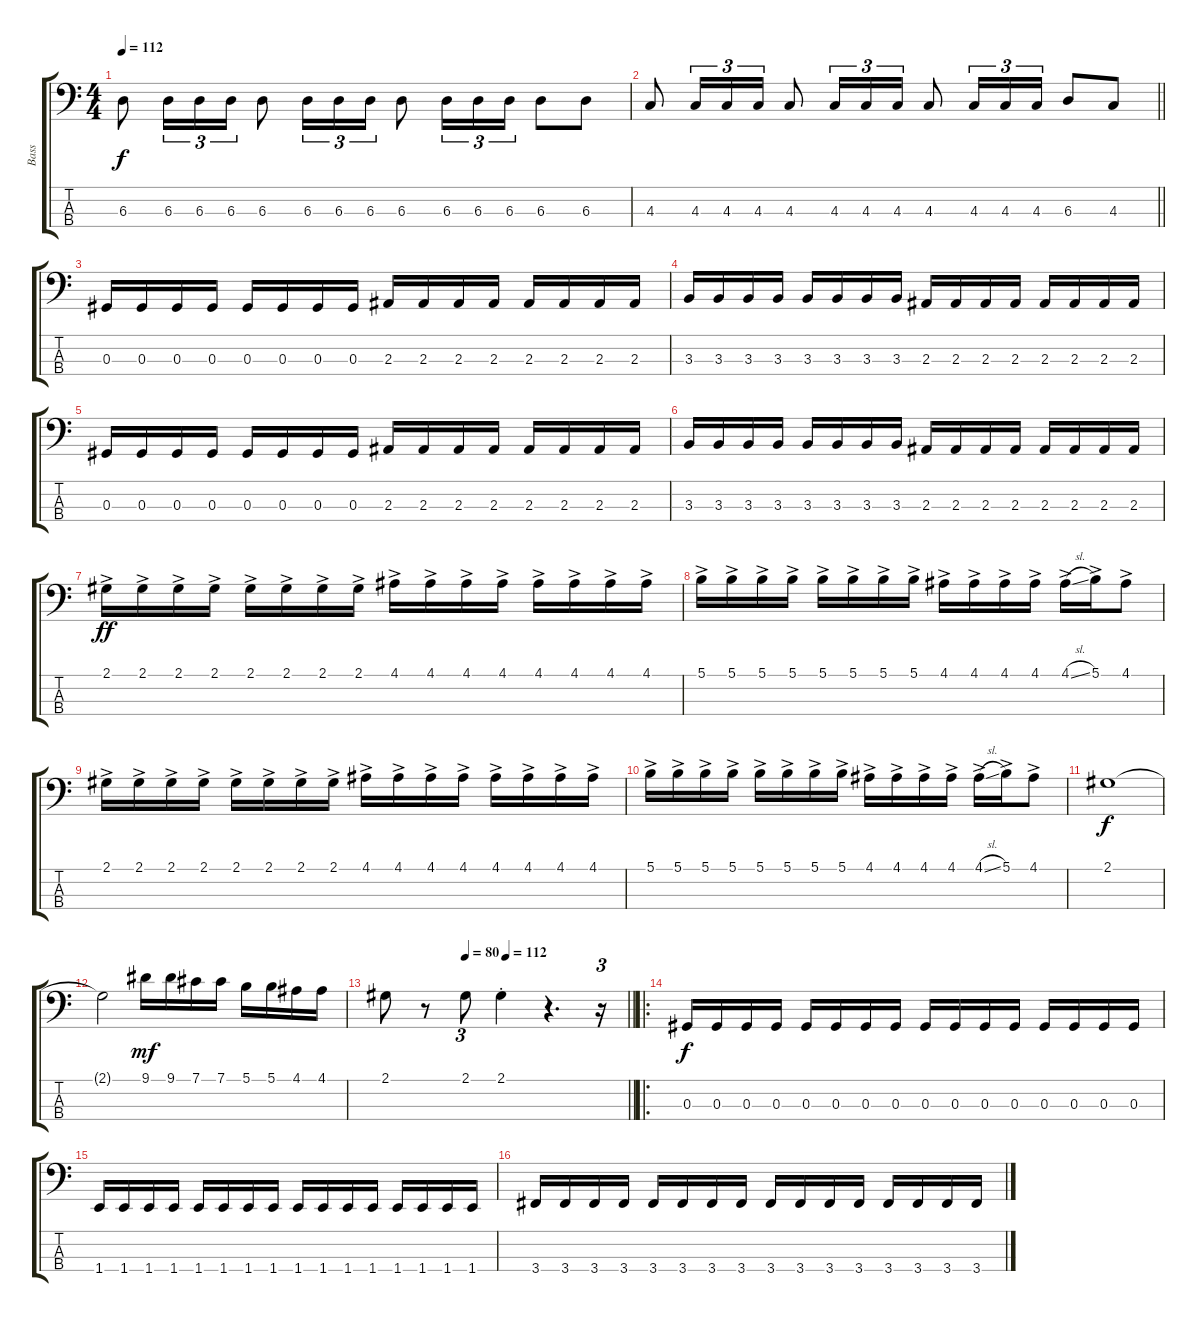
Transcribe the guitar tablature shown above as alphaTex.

\track ("Bass" "Bass") {instrument electricbassfinger}
\staff {score tabs}
\tuning (Gb2 Db2 Ab1 Eb1) {hide}
\ts (4 4)
\tempo 112
\clef f4
\ks c
6.3.8{dy f} 6.3.16{tu (3 2)} 6.3.16{tu (3 2)} 6.3.16{tu (3 2)} 6.3.8 6.3.16{tu (3 2)} 6.3.16{tu (3 2)} 6.3.16{tu (3 2)} 6.3.8 6.3.16{tu (3 2)} 6.3.16{tu (3 2)} 6.3.16{tu (3 2)} 6.3.8 6.3.8 |
\barLineRight lightlight
4.3.8 4.3.16{tu (3 2)} 4.3.16{tu (3 2)} 4.3.16{tu (3 2)} 4.3.8 4.3.16{tu (3 2)} 4.3.16{tu (3 2)} 4.3.16{tu (3 2)} 4.3.8 4.3.16{tu (3 2)} 4.3.16{tu (3 2)} 4.3.16{tu (3 2)} 6.3.8 4.3.8 |
\section ("" "")
0.3.16 0.3.16 0.3.16 0.3.16 0.3.16 0.3.16 0.3.16 0.3.16 2.3.16 2.3.16 2.3.16 2.3.16 2.3.16 2.3.16 2.3.16 2.3.16 |
3.3.16 3.3.16 3.3.16 3.3.16 3.3.16 3.3.16 3.3.16 3.3.16 2.3.16 2.3.16 2.3.16 2.3.16 2.3.16 2.3.16 2.3.16 2.3.16 |
0.3.16 0.3.16 0.3.16 0.3.16 0.3.16 0.3.16 0.3.16 0.3.16 2.3.16 2.3.16 2.3.16 2.3.16 2.3.16 2.3.16 2.3.16 2.3.16 |
3.3.16 3.3.16 3.3.16 3.3.16 3.3.16 3.3.16 3.3.16 3.3.16 2.3.16 2.3.16 2.3.16 2.3.16 2.3.16 2.3.16 2.3.16 2.3.16 |
2.1{ac}.16{dy ff} 2.1{ac}.16 2.1{ac}.16 2.1{ac}.16 2.1{ac}.16 2.1{ac}.16 2.1{ac}.16 2.1{ac}.16 4.1{ac}.16 4.1{ac}.16 4.1{ac}.16 4.1{ac}.16 4.1{ac}.16 4.1{ac}.16 4.1{ac}.16 4.1{ac}.16 |
5.1{ac}.16 5.1{ac}.16 5.1{ac}.16 5.1{ac}.16 5.1{ac}.16 5.1{ac}.16 5.1{ac}.16 5.1{ac}.16 4.1{ac}.16 4.1{ac}.16 4.1{ac}.16 4.1{ac}.16 4.1{sl ac}.16 5.1{ac}.16 4.1{ac}.8 |
2.1{ac}.16 2.1{ac}.16 2.1{ac}.16 2.1{ac}.16 2.1{ac}.16 2.1{ac}.16 2.1{ac}.16 2.1{ac}.16 4.1{ac}.16 4.1{ac}.16 4.1{ac}.16 4.1{ac}.16 4.1{ac}.16 4.1{ac}.16 4.1{ac}.16 4.1{ac}.16 |
5.1{ac}.16 5.1{ac}.16 5.1{ac}.16 5.1{ac}.16 5.1{ac}.16 5.1{ac}.16 5.1{ac}.16 5.1{ac}.16 4.1{ac}.16 4.1{ac}.16 4.1{ac}.16 4.1{ac}.16 4.1{sl ac}.16 5.1{ac}.16 4.1{ac}.8 |
2.1.1{dy f} |
2.1{t}.2 9.1.16{dy mf} 9.1.16 7.1.16 7.1.16 5.1.16 5.1.16 4.1.16 4.1.16 |
\tempo (80 0.3333333333333333)
\tempo (112 0.5)
\barLineRight lightlight
2.1.8 r.8 2.1.8{tu (3 2)} 2.1{st}.4 r.4{d} r.16{tu (3 2)} |
\ro
\section ("" "")
0.3.16{dy f} 0.3.16 0.3.16 0.3.16 0.3.16 0.3.16 0.3.16 0.3.16 0.3.16 0.3.16 0.3.16 0.3.16 0.3.16 0.3.16 0.3.16 0.3.16 |
1.4.16 1.4.16 1.4.16 1.4.16 1.4.16 1.4.16 1.4.16 1.4.16 1.4.16 1.4.16 1.4.16 1.4.16 1.4.16 1.4.16 1.4.16 1.4.16 |
3.4.16 3.4.16 3.4.16 3.4.16 3.4.16 3.4.16 3.4.16 3.4.16 3.4.16 3.4.16 3.4.16 3.4.16 3.4.16 3.4.16 3.4.16 3.4.16
